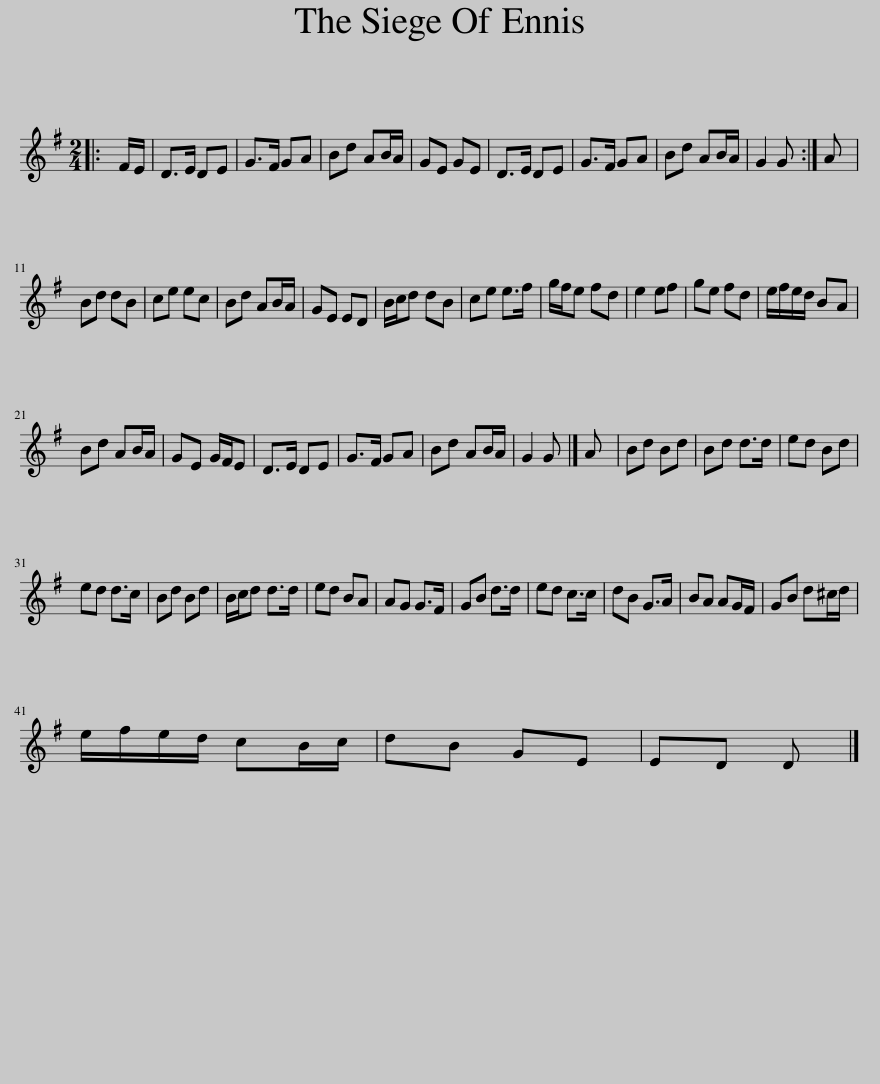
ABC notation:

X:1
L:1/8
M:2/4
I:linebreak $
K:G
V:1 treble
V:1
|: F/E/ | D>E DE | G>F GA | Bd AB/A/ | GE GE | %5
 D>E DE | G>F GA | Bd AB/A/ | G2 G :| A |$ %10
 Bd dB | ce ec | Bd AB/A/ | GE ED | B/c/d dB | %15
 ce e>f | g/f/e fd | e2 ef | ge fd | e/f/e/d/ BA |$ %20
 Bd AB/A/ | GE G/F/E | D>E DE | G>F GA | Bd AB/A/ | %25
 G2 G |] A | Bd Bd | Bd d>d | ed Bd |$ %30
 ed d>c | Bd Bd | B/c/d d>d | ed BA | AG G>F | %35
 GB d>d | ed c>c | dB G>A | BA AG/F/ | GB d^c/d/ |$ %40
 e/f/e/d/ cB/c/ | dB GE | ED D |] %43
